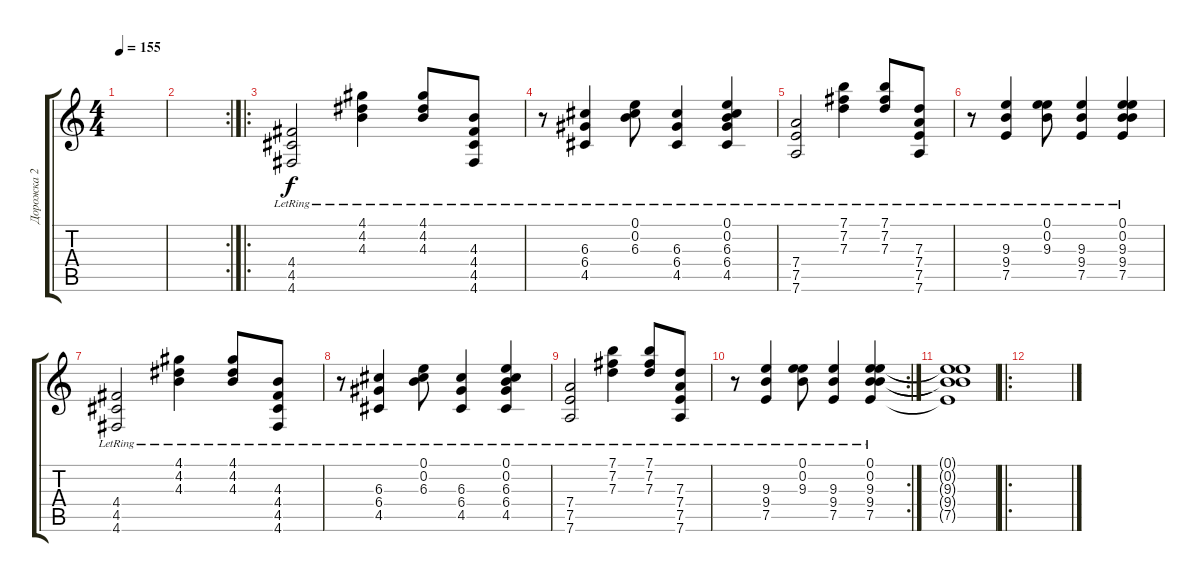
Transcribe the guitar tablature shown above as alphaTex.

\track ("Дорожка 2" "Дорожка 2") {instrument electricguitarclean}
\staff {score tabs}
\tuning (E4 B3 G3 D3 A2 D2) {hide}
\ts (4 4)
\tempo 155
\clef g2
\ks c
|
\rc 2
|
\ro
(4.4{lr} 4.5{lr} 4.6{lr}).2 (4.1{lr} 4.2{lr} 4.3{lr}).4 (4.1{lr} 4.2{lr} 4.3{lr}).8 (4.3{lr} 4.4{lr} 4.5{lr} 4.6{lr}).8 |
r.8 (6.3{lr} 6.4{lr} 4.5{lr}).4 (0.1{lr} 0.2{lr} 6.3{lr}).8 (6.3{lr} 6.4{lr} 4.5{lr}).4 (0.1{lr} 0.2{lr} 6.3{lr} 6.4{lr} 4.5{lr}).4 |
(7.4{lr} 7.5{lr} 7.6{lr}).2 (7.1{lr} 7.2{lr} 7.3{lr}).4 (7.1{lr} 7.2{lr} 7.3{lr}).8 (7.3{lr} 7.4{lr} 7.5{lr} 7.6{lr}).8 |
r.8 (9.3{lr} 9.4{lr} 7.5{lr}).4 (0.1{lr} 0.2{lr} 9.3{lr}).8 (9.3{lr} 9.4{lr} 7.5{lr}).4 (0.1{lr} 0.2{lr} 9.3{lr} 9.4{lr} 7.5{lr}).4 |
(4.4{lr} 4.5{lr} 4.6{lr}).2 (4.1{lr} 4.2{lr} 4.3{lr}).4 (4.1{lr} 4.2{lr} 4.3{lr}).8 (4.3{lr} 4.4{lr} 4.5{lr} 4.6{lr}).8 |
r.8 (6.3{lr} 6.4{lr} 4.5{lr}).4 (0.1{lr} 0.2{lr} 6.3{lr}).8 (6.3{lr} 6.4{lr} 4.5{lr}).4 (0.1{lr} 0.2{lr} 6.3{lr} 6.4{lr} 4.5{lr}).4 |
(7.4{lr} 7.5{lr} 7.6{lr}).2 (7.1{lr} 7.2{lr} 7.3{lr}).4 (7.1{lr} 7.2{lr} 7.3{lr}).8 (7.3{lr} 7.4{lr} 7.5{lr} 7.6{lr}).8 |
\rc 2
r.8 (9.3{lr} 9.4{lr} 7.5{lr}).4 (0.1{lr} 0.2{lr} 9.3{lr}).8 (9.3{lr} 9.4{lr} 7.5{lr}).4 (0.1{lr} 0.2{lr} 9.3{lr} 9.4{lr} 7.5{lr}).4 |
(0.1{t} 0.2{t} 9.3{t} 9.4{t} 7.5{t}).1 |
\ro
